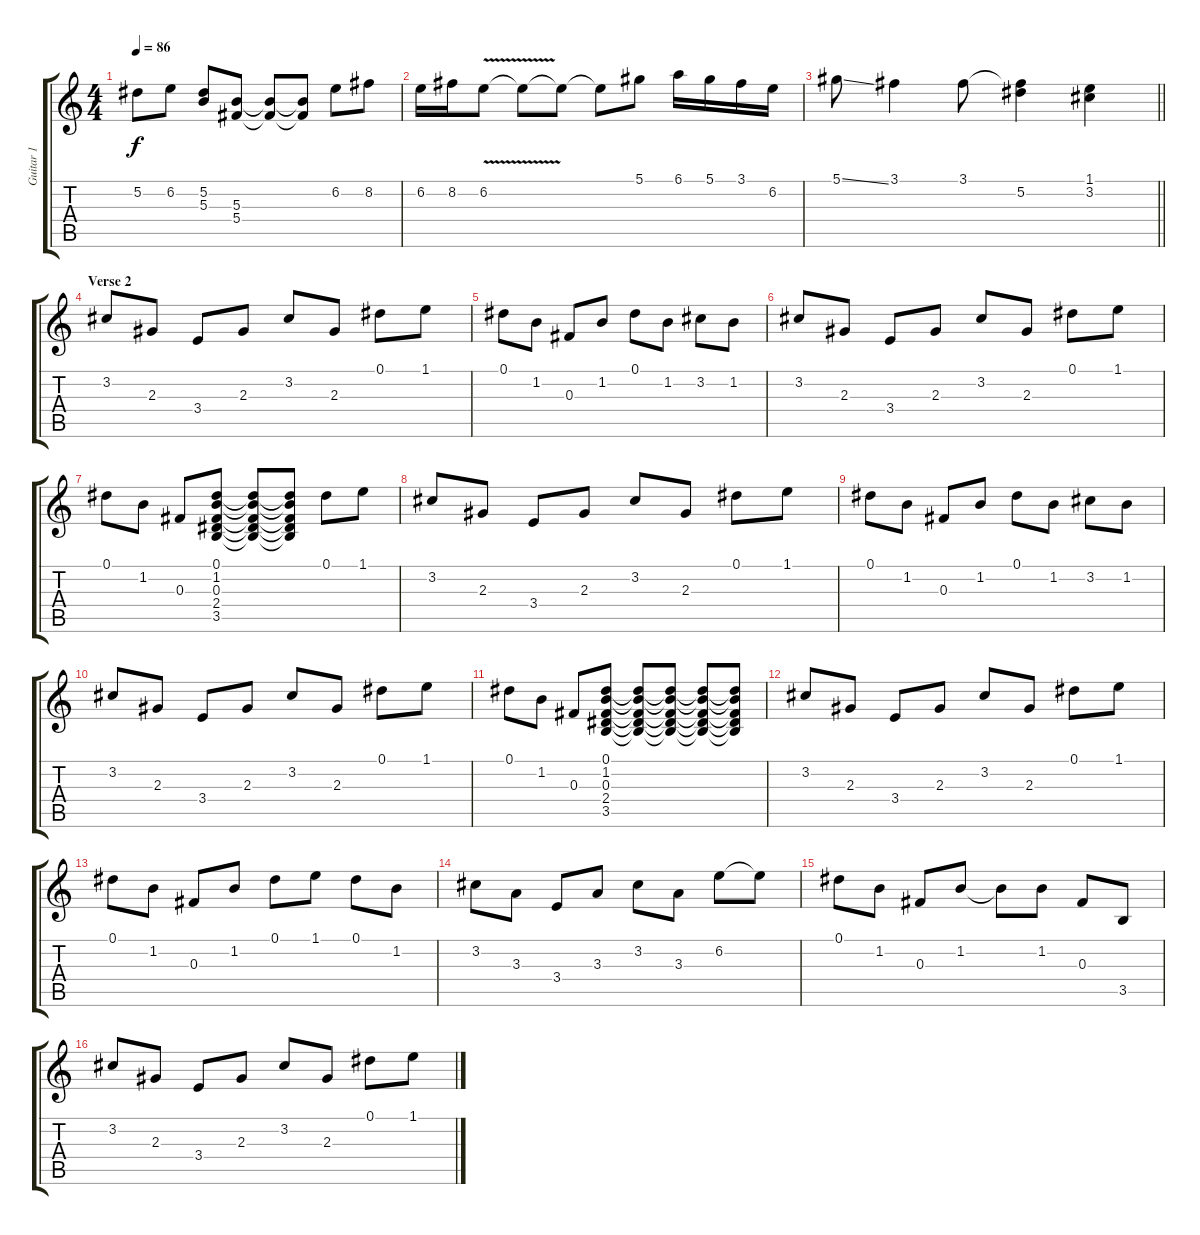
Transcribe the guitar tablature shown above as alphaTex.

\track ("Guitar 1" "Guitar 1") {instrument acousticguitarsteel}
\staff {score tabs}
\tuning (Eb4 Bb3 Gb3 Db3 Ab2 Eb2) {hide}
\ts (4 4)
\tempo 86
\clef g2
\ks c
5.2.8{dy f} 6.2.8 (5.2 5.3).8 (5.3 5.4).8 (5.3{t} 5.4{t}).8 (5.3{t} 5.4{t}).8 6.2.8 8.2.8 |
6.2.16 8.2.16 6.2{v}.8 6.2{t}.8 6.2{t}.8 6.2{t}.8 5.1.8 6.1.16 5.1.16 3.1.16 6.2.16 |
\barLineRight lightlight
5.1{ss}.8 3.1.4 3.1.8 (3.1{t} 5.2).4 (1.1 3.2).4 |
\section ("" "Verse 2")
3.2.8{volume 13} 2.3.8 3.4.8 2.3.8 3.2.8 2.3.8 0.1.8 1.1.8 |
0.1.8 1.2.8 0.3.8 1.2.8 0.1.8 1.2.8 3.2.8 1.2.8 |
3.2.8 2.3.8 3.4.8 2.3.8 3.2.8 2.3.8 0.1.8 1.1.8 |
0.1.8 1.2.8 0.3.8 (0.1 1.2 0.3 2.4 3.5).8 (0.1{t} 1.2{t} 0.3{t} 2.4{t} 3.5{t}).8 (0.1{t} 1.2{t} 0.3{t} 2.4{t} 3.5{t}).8 0.1.8 1.1.8 |
3.2.8 2.3.8 3.4.8 2.3.8 3.2.8 2.3.8 0.1.8 1.1.8 |
0.1.8 1.2.8 0.3.8 1.2.8 0.1.8 1.2.8 3.2.8 1.2.8 |
3.2.8 2.3.8 3.4.8 2.3.8 3.2.8 2.3.8 0.1.8 1.1.8 |
0.1.8 1.2.8 0.3.8 (0.1 1.2 0.3 2.4 3.5).8 (0.1{t} 1.2{t} 0.3{t} 2.4{t} 3.5{t}).8 (0.1{t} 1.2{t} 0.3{t} 2.4{t} 3.5{t}).8 (0.1{t} 1.2{t} 0.3{t} 2.4{t} 3.5{t}).8 (0.1{t} 1.2{t} 0.3{t} 2.4{t} 3.5{t}).8 |
3.2.8 2.3.8 3.4.8 2.3.8 3.2.8 2.3.8 0.1.8 1.1.8 |
0.1.8 1.2.8 0.3.8 1.2.8 0.1.8 1.1.8 0.1.8 1.2.8 |
3.2.8 3.3.8 3.4.8 3.3.8 3.2.8 3.3.8 6.2.8 6.2{t}.8 |
0.1.8 1.2.8 0.3.8 1.2.8 1.2{t}.8 1.2.8 0.3.8 3.5.8 |
3.2.8 2.3.8 3.4.8 2.3.8 3.2.8 2.3.8 0.1.8 1.1.8
